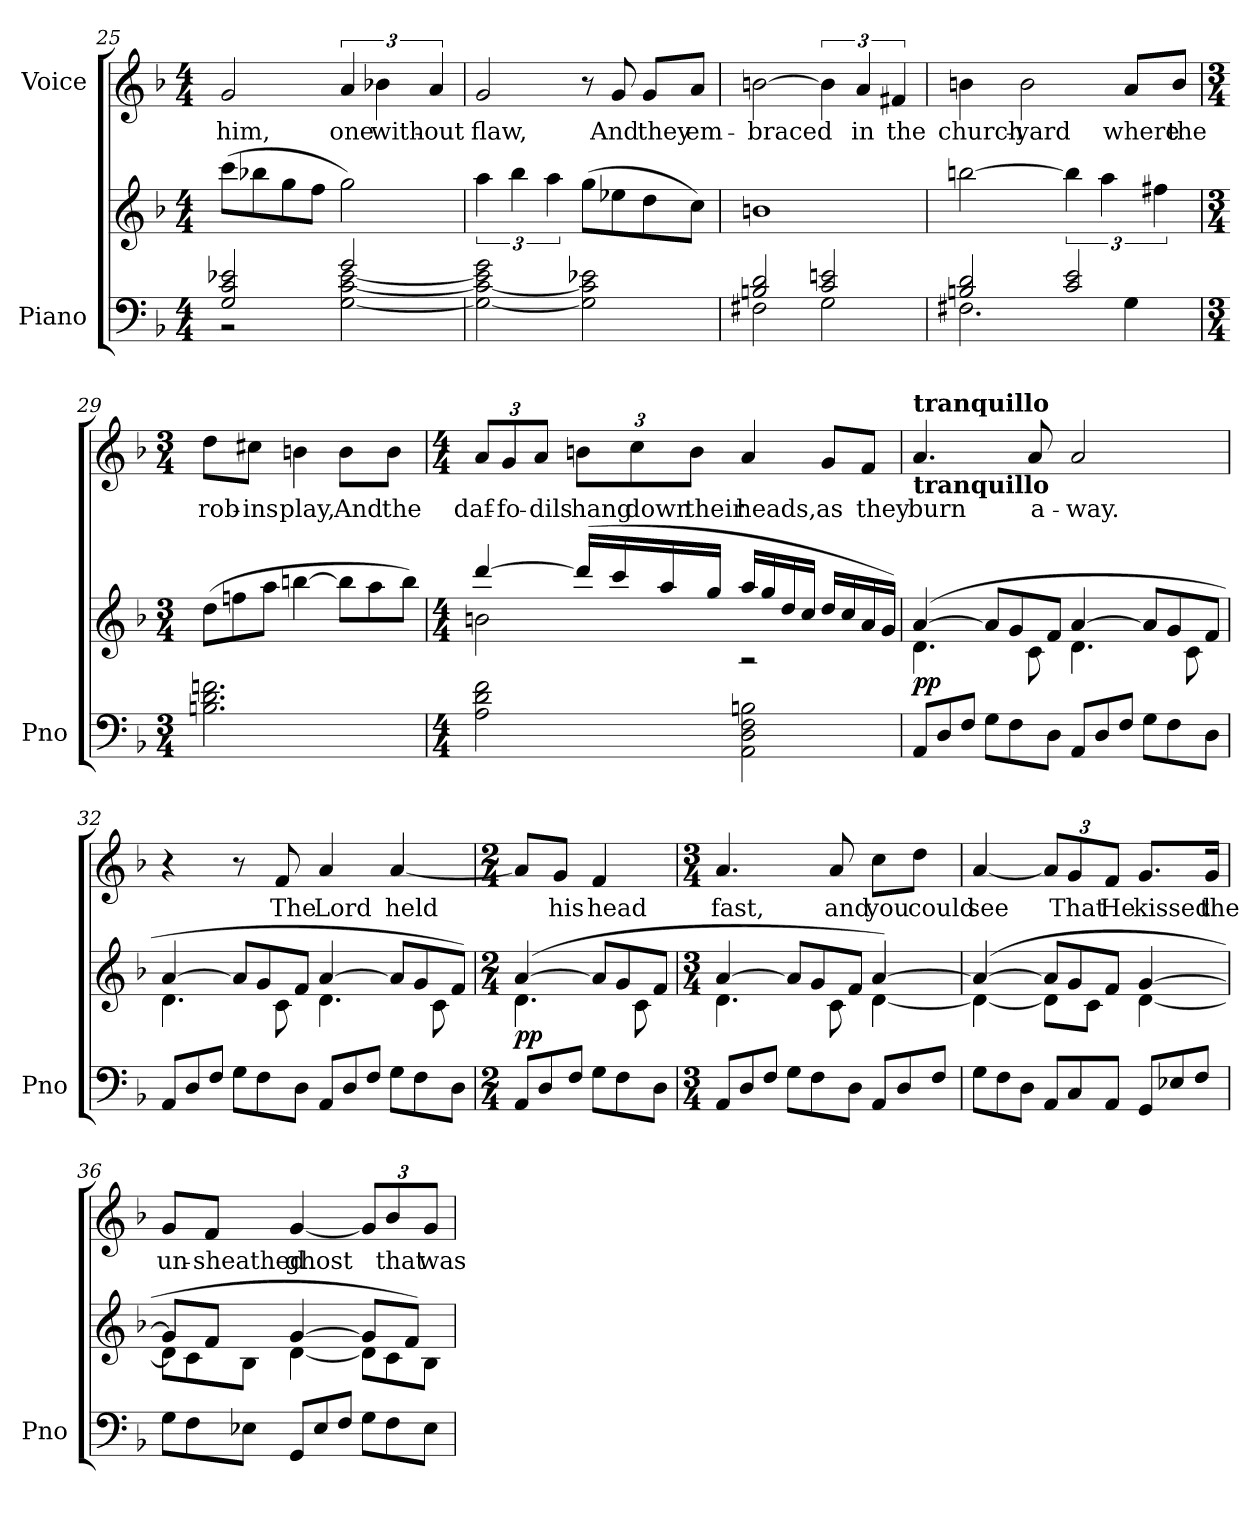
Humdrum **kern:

**kern	**kern	**dynam	**kern	**text
*part2	*part2	*part2	*part1	*part1
*staff3	*staff2	*staff2/3	*staff1	*staff1
*I"Piano	*	*	*I"Voice	*
*I'Pno	*	*	*	*
*clefF4	*clefG2	*	*clefG2	*
*k[b-]	*k[b-]	*	*k[b-]	*
*M4/4	*M4/4	*	*M4/4	*
=25	=25	=25	=25	=25
*^	*	*	*	*
!	!	!	!	!	!LO:LY:b
2G/ 2c/ 2e-X/	2r	(8ccc\L	.	2g/	him,
.	.	8bb-X\	.	.	.
.	.	8gg\	.	.	.
.	.	8ff\J	.	.	.
!	!	!	!	!	!LO:LY:b
2g/	[2G\ [2c\ [2e-\	2gg\)	.	6a/	one
!	!	!	!	!	!LO:LY:b
.	.	.	.	6b-X\	with-
!	!	!	!	!	!LO:LY:b
.	.	.	.	6a/	-out
*v	*v	*	*	*	*
!!LO:LB:g=z
=26	=26	=26	=26	=26
!	!	!	!	!LO:LY:b
2G\_ 2c\_ 2e-\] 2g\	6aa\	.	2g/	flaw,
.	6bb-\	.	.	.
.	6aa\	.	.	.
2G\] 2c\] 2e-X\	(8gg\L	.	8r	.
!	!	!	!	!LO:LY:b
.	8ee-X\	.	8g/	And
!	!	!	!	!LO:LY:b
.	8dd\	.	8g/L	they
!	!	!	!	!LO:LY:b
.	8cc\J)	.	8a/J	em-
=27	=27	=27	=27	=27
*^	*	*	*	*
!	!	!	!	!	!LO:LY:b
2Bn/ 2d/	2F#X\	1bn	.	[2bn\	-braced
2c/ 2en/	2G\	.	.	6b\]	.
!	!	!	!	!	!LO:LY:b
.	.	.	.	6a/	in
!	!	!	!	!	!LO:LY:b
.	.	.	.	6f#X/	the
=28	=28	=28	=28	=28	=28
!	!	!	!	!	!LO:LY:b
2Bn/ 2d/	2.F#X\	[2bbn\	.	4bn\	church-
!	!	!	!	!	!LO:LY:b
.	.	.	.	2b\	-yard
2c/ 2e/	.	6bb\]	.	.	.
.	.	6aa\	.	.	.
!	!	!	!	!	!LO:LY:b
.	4G\	.	.	8a/L	where
.	.	6ff#X\	.	.	.
!	!	!	!	!	!LO:LY:b
.	.	.	.	8b/J	the
*v	*v	*	*	*	*
!!LO:PB:g=z
=29	=29	=29	=29	=29
*M3/4	*M3/4	*	*M3/4	*
*	*Xtuplet	*	*	*
!	!	!	!	!LO:LY:b
2.Bn\ 2.d\ 2.fn\	(12dd\L	.	8dd\L	rob-
.	12ffn\	.	.	.
!	!	!	!	!LO:LY:b
.	.	.	8cc#X\J	-ins
.	12aa\J	.	.	.
!	!	!	!	!LO:LY:b
.	[4bbn\	.	4bn\	play,
!	!	!	!	!LO:LY:b
.	12bb\L]	.	8b\L	And
.	12aa\	.	.	.
!	!	!	!	!LO:LY:b
.	.	.	8b\J	the
.	12bb\J)	.	.	.
=30	=30	=30	=30	=30
*M4/4	*M4/4	*	*M4/4	*
*	*^	*	*	*
!	!	!	!	!	!LO:LY:b
2A\ 2d\ 2f\	[4ddd/	2bn\	.	12a/L	daf-
!	!	!	!	!	!LO:LY:b
.	.	.	.	12g/	-fo-
!	!	!	!	!	!LO:LY:b
.	.	.	.	12a/J	-dils
!	!	!	!	!	!LO:LY:b
.	(16ddd/LL]	.	.	12bn\L	hang
.	16ccc/	.	.	.	.
!	!	!	!	!	!LO:LY:b
.	.	.	.	12cc\	down
.	16aa/	.	.	.	.
!	!	!	!	!	!LO:LY:b
.	.	.	.	12b\J	their
.	16gg/JJ	.	.	.	.
!	!	!	!	!	!LO:LY:b
2AA\ 2D\ 2F\ 2Bn\	16aa/LL	2r	.	4a/	heads,
.	16gg/	.	.	.	.
.	16dd/	.	.	.	.
.	16cc/JJ	.	.	.	.
!	!	!	!	!	!LO:LY:b
.	16dd/LL	.	.	8g/L	as
.	16cc/	.	.	.	.
!	!	!	!	!	!LO:LY:b
.	16a/	.	.	8f/J	they
.	16g/JJ)	.	.	.	.
!!LO:PB:g=z
=31	=31	=31	=31	=31	=31
*Xtuplet	*	*	*	*	*
!	!	!	!	!LO:TX:b:B:t=tranquillo	!
!	!	!	!	!LO:TX:a:B:t=tranquillo	!
!	!	!	!LO:DY:a=2	!	!LO:LY:b
12AA/L	([4a/	4.d\	pp	4.a/	burn
12D/	.	.	.	.	.
12F/J	.	.	.	.	.
12G\L	12a/L]	.	.	.	.
12F\	12g/	.	.	.	.
!	!	!	!	!	!LO:LY:b
.	.	8c\	.	8a/	a-
12D\J	12f/J	.	.	.	.
!	!	!	!	!	!LO:LY:b
12AA/L	[4a/	4.d\	.	2a/	-way.
12D/	.	.	.	.	.
12F/J	.	.	.	.	.
12G\L	12a/L]	.	.	.	.
12F\	12g/	.	.	.	.
.	.	8c\	.	.	.
12D\J	12f/J	.	.	.	.
=32	=32	=32	=32	=32	=32
12AA/L	[4a/	4.d\	.	4r	.
12D/	.	.	.	.	.
12F/J	.	.	.	.	.
12G\L	12a/L]	.	.	8r	.
12F\	12g/	.	.	.	.
!	!	!	!	!	!LO:LY:b
.	.	8c\	.	8f/	The
12D\J	12f/J	.	.	.	.
!	!	!	!	!	!LO:LY:b
12AA/L	[4a/	4.d\	.	4a/	Lord
12D/	.	.	.	.	.
12F/J	.	.	.	.	.
!	!	!	!	!	!LO:LY:b
12G\L	12a/L]	.	.	[4a/	held
12F\	12g/	.	.	.	.
.	.	8c\	.	.	.
12D\J	12f/J)	.	.	.	.
=33	=33	=33	=33	=33	=33
*M2/4	*M2/4	*	*	*M2/4	*
!	!	!	!LO:DY:a=2	!	!
12AA/L	([4a/	4.d\	pp	8a/L]	.
12D/	.	.	.	.	.
!	!	!	!	!	!LO:LY:b
.	.	.	.	8g/J	his
12F/J	.	.	.	.	.
!	!	!	!	!	!LO:LY:b
12G\L	12a/L]	.	.	4f/	head
12F\	12g/	.	.	.	.
.	.	8c\	.	.	.
12D\J	12f/J	.	.	.	.
=34	=34	=34	=34	=34	=34
*M3/4	*M3/4	*	*	*M3/4	*
!	!	!	!	!	!LO:LY:b
12AA/L	[4a/	4.d\	.	4.a/	fast,
12D/	.	.	.	.	.
12F/J	.	.	.	.	.
12G\L	12a/L]	.	.	.	.
12F\	12g/	.	.	.	.
!	!	!	!	!	!LO:LY:b
.	.	8c\	.	8a/	and
12D\J	12f/J	.	.	.	.
!	!	!	!	!	!LO:LY:b
12AA/L	[4a/)	[4d\	.	8cc\L	you
12D/	.	.	.	.	.
!	!	!	!	!	!LO:LY:b
.	.	.	.	8dd\J	could
12F/J	.	.	.	.	.
!!LO:LB:g=z
=35	=35	=35	=35	=35	=35
!	!	!	!	!	!LO:LY:b
12G\L	(4a/_	4d\_	.	[4a/	see
12F\	.	.	.	.	.
12D\J	.	.	.	.	.
12AA/L	12a/L]	8d\L]	.	12a/L]	.
!	!	!	!	!	!LO:LY:b
12C/	12g/	.	.	12g/	That
.	.	8c\J	.	.	.
!	!	!	!	!	!LO:LY:b
12AA/J	12f/J	.	.	12f/J	He
!	!	!	!	!	!LO:LY:b
12GG/L	[4g/	[4d\	.	8.g/L	kissed
12E-X/	.	.	.	.	.
12F/J	.	.	.	.	.
!	!	!	!	!	!LO:LY:b
.	.	.	.	16g/Jk	the
=36	=36	=36	=36	=36	=36
!	!	!	!	!	!LO:LY:b
12G\L	8g/L]	12d\L]	.	8g/L	un-
12F\	.	12c\	.	.	.
!	!	!	!	!	!LO:LY:b
.	8f/J	.	.	8f/J	-sheathed
12E-X\J	.	12B-\J	.	.	.
!	!	!	!	!	!LO:LY:b
12GG/L	[4g/	[4d\	.	[4g/	ghost
12E-/	.	.	.	.	.
12F/J	.	.	.	.	.
12G\L	8g/L]	12d\L]	.	12g/L]	.
!	!	!	!	!	!LO:LY:b
12F\	.	12c\	.	12b-/	that
.	8f/J)	.	.	.	.
!	!	!	!	!	!LO:LY:b
12E-\J	.	12B-\J	.	12g/J	was
*	*v	*v	*	*	*
=	=	=	=	=
*-	*-	*-	*-	*-
